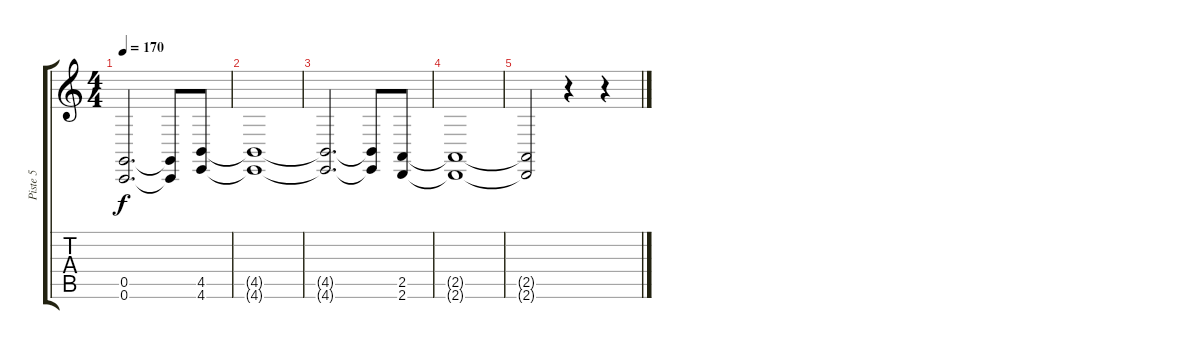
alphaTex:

\track ("Piste 5" "Piste 5") {instrument tremolostrings}
\staff {score tabs}
\tuning (D4 A3 F3 C3 G2 C2) {hide}
\ts (4 4)
\tempo 170
\clef g2
\ks c
(0.5{t} 0.6{t}).2{d dy f} (0.5{t} 0.6{t}).8 (4.5 4.6).8 |
(4.5{t} 4.6{t}).1 |
(4.5{t} 4.6{t}).2{d} (4.5{t} 4.6{t}).8 (2.5 2.6).8 |
(2.5{t} 2.6{t}).1 |
(2.5{t} 2.6{t}).2 r.4 r.4
